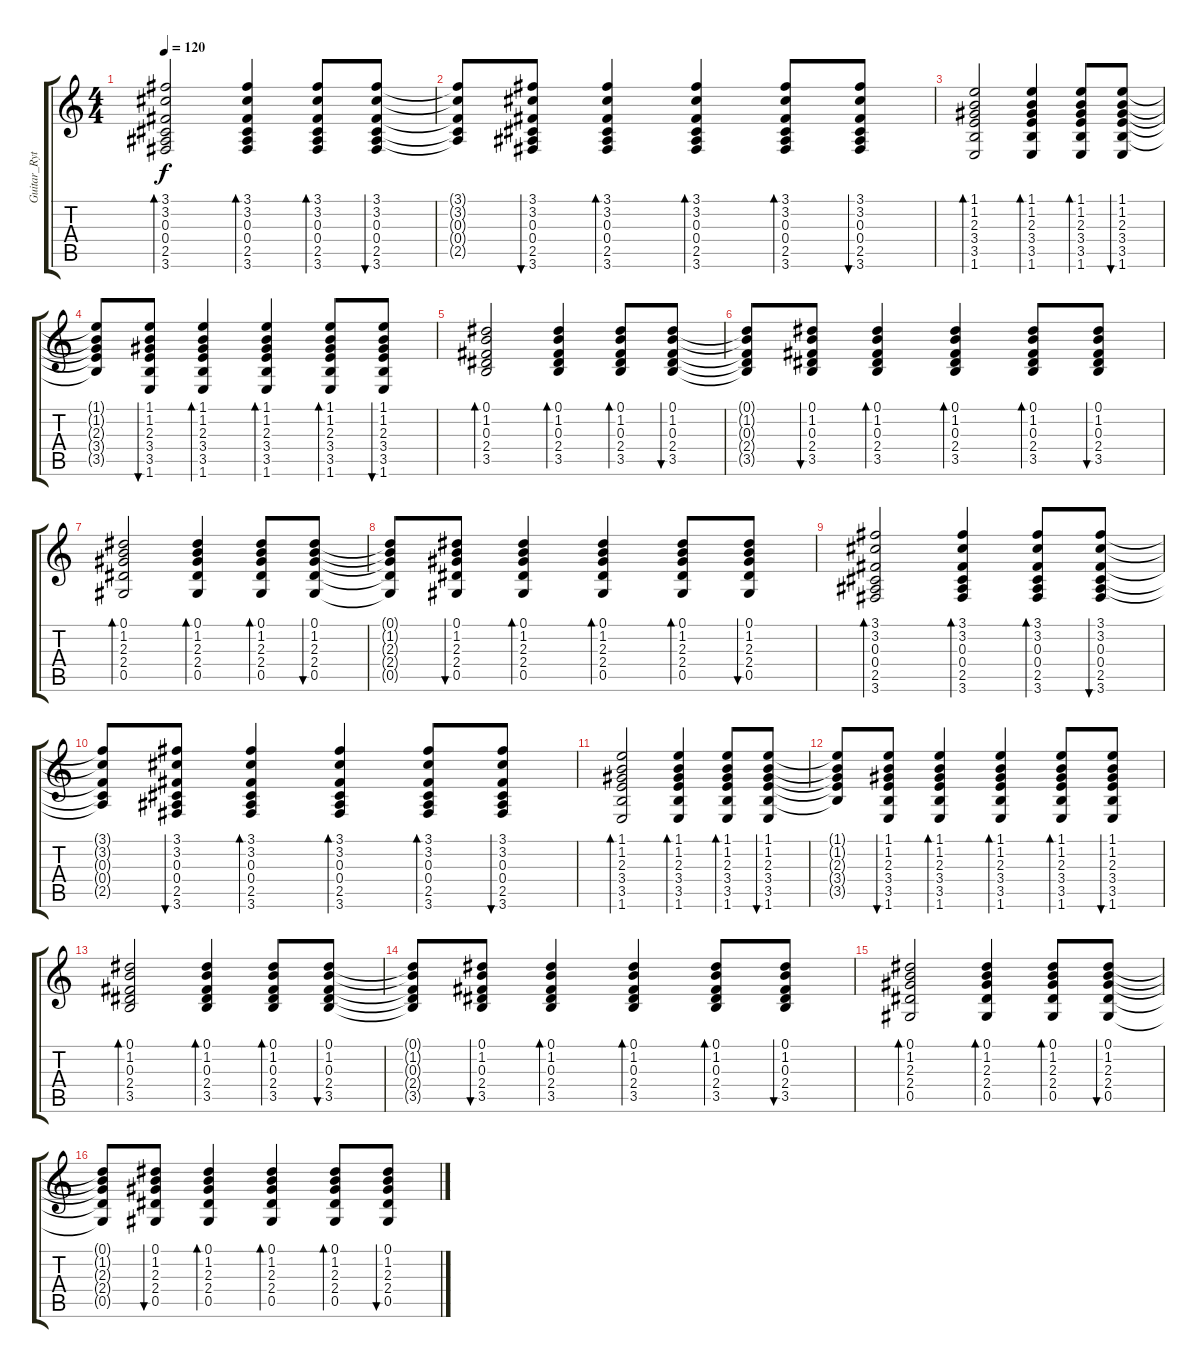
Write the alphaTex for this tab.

\track ("Guitar_Rythm" "Guitar_Ryt") {instrument acousticguitarsteel}
\staff {score tabs}
\tuning (Eb4 Bb3 Gb3 Db3 Ab2 Eb2) {hide}
\ts (4 4)
\tempo 120
\clef g2
\ks c
(3.1 3.2 0.3 0.4 2.5 3.6).2{bd 30 dy f} (3.1 3.2 0.3 0.4 2.5 3.6).4{bd 30} (3.1 3.2 0.3 0.4 2.5 3.6).8{bd 30} (3.1 3.2 0.3 0.4 2.5 3.6).8{bu 30} |
(3.1{t} 3.2{t} 0.3{t} 0.4{t} 2.5{t}).8 (3.1 3.2 0.3 0.4 2.5 3.6).8{bu 30} (3.1 3.2 0.3 0.4 2.5 3.6).4{bd 30} (3.1 3.2 0.3 0.4 2.5 3.6).4{bd 30} (3.1 3.2 0.3 0.4 2.5 3.6).8{bd 30} (3.1 3.2 0.3 0.4 2.5 3.6).8{bu 30} |
(1.1 1.2 2.3 3.4 3.5 1.6).2{bd 30} (1.1 1.2 2.3 3.4 3.5 1.6).4{bd 30} (1.1 1.2 2.3 3.4 3.5 1.6).8{bd 30} (1.1 1.2 2.3 3.4 3.5 1.6).8{bu 30} |
(1.1{t} 1.2{t} 2.3{t} 3.4{t} 3.5{t}).8 (1.1 1.2 2.3 3.4 3.5 1.6).8{bu 30} (1.1 1.2 2.3 3.4 3.5 1.6).4{bd 30} (1.1 1.2 2.3 3.4 3.5 1.6).4{bd 30} (1.1 1.2 2.3 3.4 3.5 1.6).8{bd 30} (1.1 1.2 2.3 3.4 3.5 1.6).8{bu 30} |
(0.1 1.2 0.3 2.4 3.5).2{bd 30} (0.1 1.2 0.3 2.4 3.5).4{bd 30} (0.1 1.2 0.3 2.4 3.5).8{bd 30} (0.1 1.2 0.3 2.4 3.5).8{bu 30} |
(0.1{t} 1.2{t} 0.3{t} 2.4{t} 3.5{t}).8 (0.1 1.2 0.3 2.4 3.5).8{bu 30} (0.1 1.2 0.3 2.4 3.5).4{bd 30} (0.1 1.2 0.3 2.4 3.5).4{bd 30} (0.1 1.2 0.3 2.4 3.5).8{bd 30} (0.1 1.2 0.3 2.4 3.5).8{bu 30} |
(0.1 1.2 2.3 2.4 0.5).2{bd 30} (0.1 1.2 2.3 2.4 0.5).4{bd 30} (0.1 1.2 2.3 2.4 0.5).8{bd 30} (0.1 1.2 2.3 2.4 0.5).8{bu 30} |
(0.1{t} 1.2{t} 2.3{t} 2.4{t} 0.5{t}).8 (0.1 1.2 2.3 2.4 0.5).8{bu 30} (0.1 1.2 2.3 2.4 0.5).4{bd 30} (0.1 1.2 2.3 2.4 0.5).4{bd 30} (0.1 1.2 2.3 2.4 0.5).8{bd 30} (0.1 1.2 2.3 2.4 0.5).8{bu 30} |
(3.1 3.2 0.3 0.4 2.5 3.6).2{bd 30} (3.1 3.2 0.3 0.4 2.5 3.6).4{bd 30} (3.1 3.2 0.3 0.4 2.5 3.6).8{bd 30} (3.1 3.2 0.3 0.4 2.5 3.6).8{bu 30} |
(3.1{t} 3.2{t} 0.3{t} 0.4{t} 2.5{t}).8 (3.1 3.2 0.3 0.4 2.5 3.6).8{bu 30} (3.1 3.2 0.3 0.4 2.5 3.6).4{bd 30} (3.1 3.2 0.3 0.4 2.5 3.6).4{bd 30} (3.1 3.2 0.3 0.4 2.5 3.6).8{bd 30} (3.1 3.2 0.3 0.4 2.5 3.6).8{bu 30} |
(1.1 1.2 2.3 3.4 3.5 1.6).2{bd 30} (1.1 1.2 2.3 3.4 3.5 1.6).4{bd 30} (1.1 1.2 2.3 3.4 3.5 1.6).8{bd 30} (1.1 1.2 2.3 3.4 3.5 1.6).8{bu 30} |
(1.1{t} 1.2{t} 2.3{t} 3.4{t} 3.5{t}).8 (1.1 1.2 2.3 3.4 3.5 1.6).8{bu 30} (1.1 1.2 2.3 3.4 3.5 1.6).4{bd 30} (1.1 1.2 2.3 3.4 3.5 1.6).4{bd 30} (1.1 1.2 2.3 3.4 3.5 1.6).8{bd 30} (1.1 1.2 2.3 3.4 3.5 1.6).8{bu 30} |
(0.1 1.2 0.3 2.4 3.5).2{bd 30} (0.1 1.2 0.3 2.4 3.5).4{bd 30} (0.1 1.2 0.3 2.4 3.5).8{bd 30} (0.1 1.2 0.3 2.4 3.5).8{bu 30} |
(0.1{t} 1.2{t} 0.3{t} 2.4{t} 3.5{t}).8 (0.1 1.2 0.3 2.4 3.5).8{bu 30} (0.1 1.2 0.3 2.4 3.5).4{bd 30} (0.1 1.2 0.3 2.4 3.5).4{bd 30} (0.1 1.2 0.3 2.4 3.5).8{bd 30} (0.1 1.2 0.3 2.4 3.5).8{bu 30} |
(0.1 1.2 2.3 2.4 0.5).2{bd 30} (0.1 1.2 2.3 2.4 0.5).4{bd 30} (0.1 1.2 2.3 2.4 0.5).8{bd 30} (0.1 1.2 2.3 2.4 0.5).8{bu 30} |
(0.1{t} 1.2{t} 2.3{t} 2.4{t} 0.5{t}).8 (0.1 1.2 2.3 2.4 0.5).8{bu 30} (0.1 1.2 2.3 2.4 0.5).4{bd 30} (0.1 1.2 2.3 2.4 0.5).4{bd 30} (0.1 1.2 2.3 2.4 0.5).8{bd 30} (0.1 1.2 2.3 2.4 0.5).8{bu 30}
